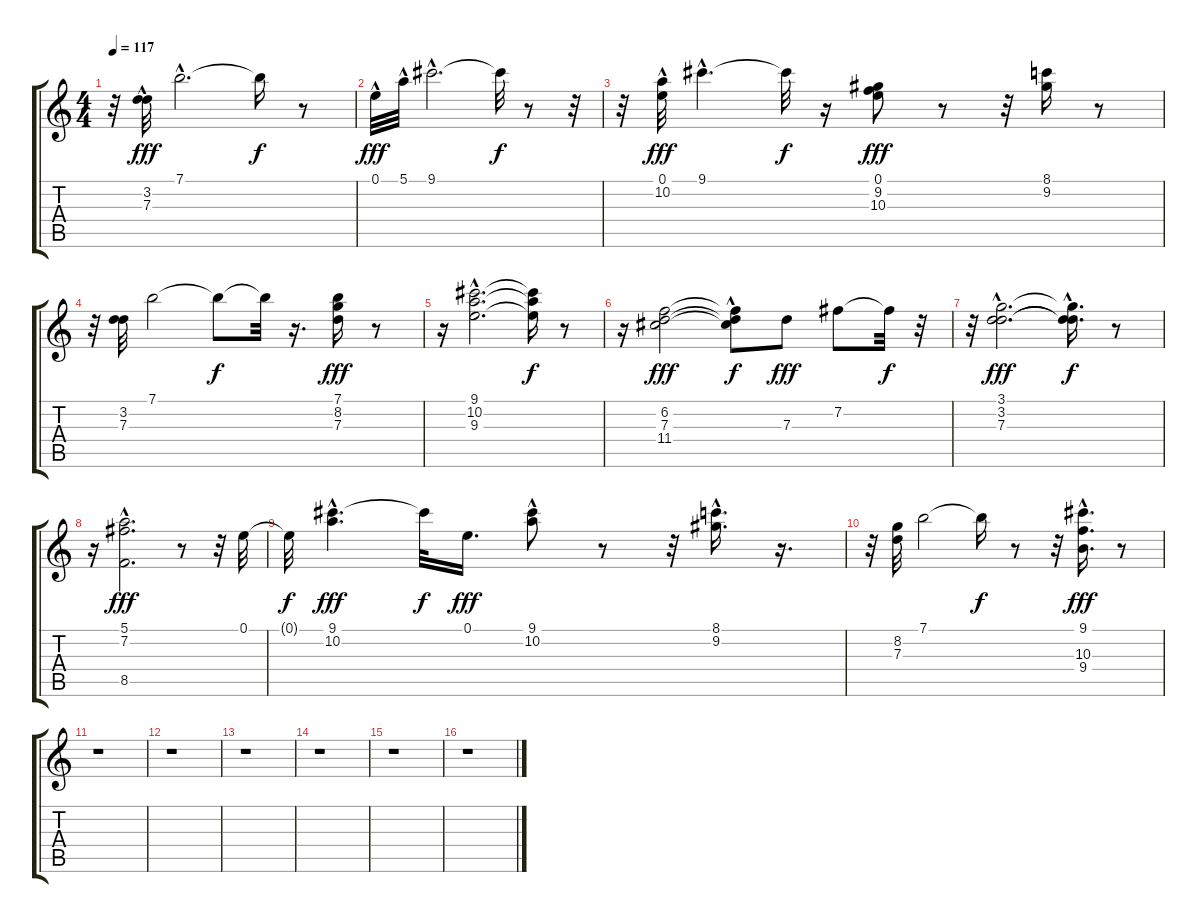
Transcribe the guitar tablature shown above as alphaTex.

\track "" {instrument acousticguitarnylon}
\staff {score tabs}
\tuning (E4 B3 G3 D3 A2 E2) {hide}
\ts (4 4)
\tempo 117
\clef g2
\ks c
r.32{dy f} (3.2{hac} 7.3{hac}).32{dy fff} 7.1{hac}.2{d} 7.1{t}.16{dy f} r.8 |
0.1{hac}.32{dy fff} 5.1{hac}.32 9.1{hac}.2{d} 9.1{t}.32{dy f} r.8 r.32 |
r.32 (0.1{hac} 10.2{hac}).32{dy fff} 9.1{hac}.4{d} 9.1{t}.32{dy f} r.16 (0.1 9.2 10.3).8{dy fff} r.8 r.32 (8.1 9.2).16 r.8 |
r.32 (3.2 7.3).32 7.1.2 7.1{t}.8{dy f} 7.1{t}.32 r.16{d} (7.1 8.2 7.3).16{dy fff} r.8 |
r.16 (9.1{hac} 10.2{hac} 9.3{hac}).2{d} (9.1{t} 10.2{t} 9.3{t}).16{dy f} r.8 |
r.16 (6.2 7.3 11.4).2{dy fff} (6.2{t} 7.3{t} 11.4{hac t}).8{dy f} 7.3.8{dy fff} 7.2.8 7.2{t}.32{dy f} r.32 |
r.32 (3.1{hac} 3.2{hac} 7.3{hac}).2{d dy fff} (3.1{t} 3.2{hac t} 7.3{t}).16{d dy f} r.8 |
r.16 (5.1{hac} 7.2 8.5).2{d dy fff} r.8 r.32 0.1.32 |
0.1{t}.32{dy f} (9.1{hac} 10.2{hac}).4{d dy fff} 9.1{t}.32{dy f} 0.1.16{d dy fff} (9.1 10.2{hac}).8 r.8 r.32 (8.1{hac} 9.2{hac}).16{d} r.16{d} |
r.32 (8.2 7.3).32 7.1.2 7.1{t}.16{dy f} r.8 r.32 (9.1{hac} 10.3 9.4{hac}).16{d dy fff} r.8 |
r.1 |
r.1 |
r.1 |
r.1 |
r.1 |
r.1
